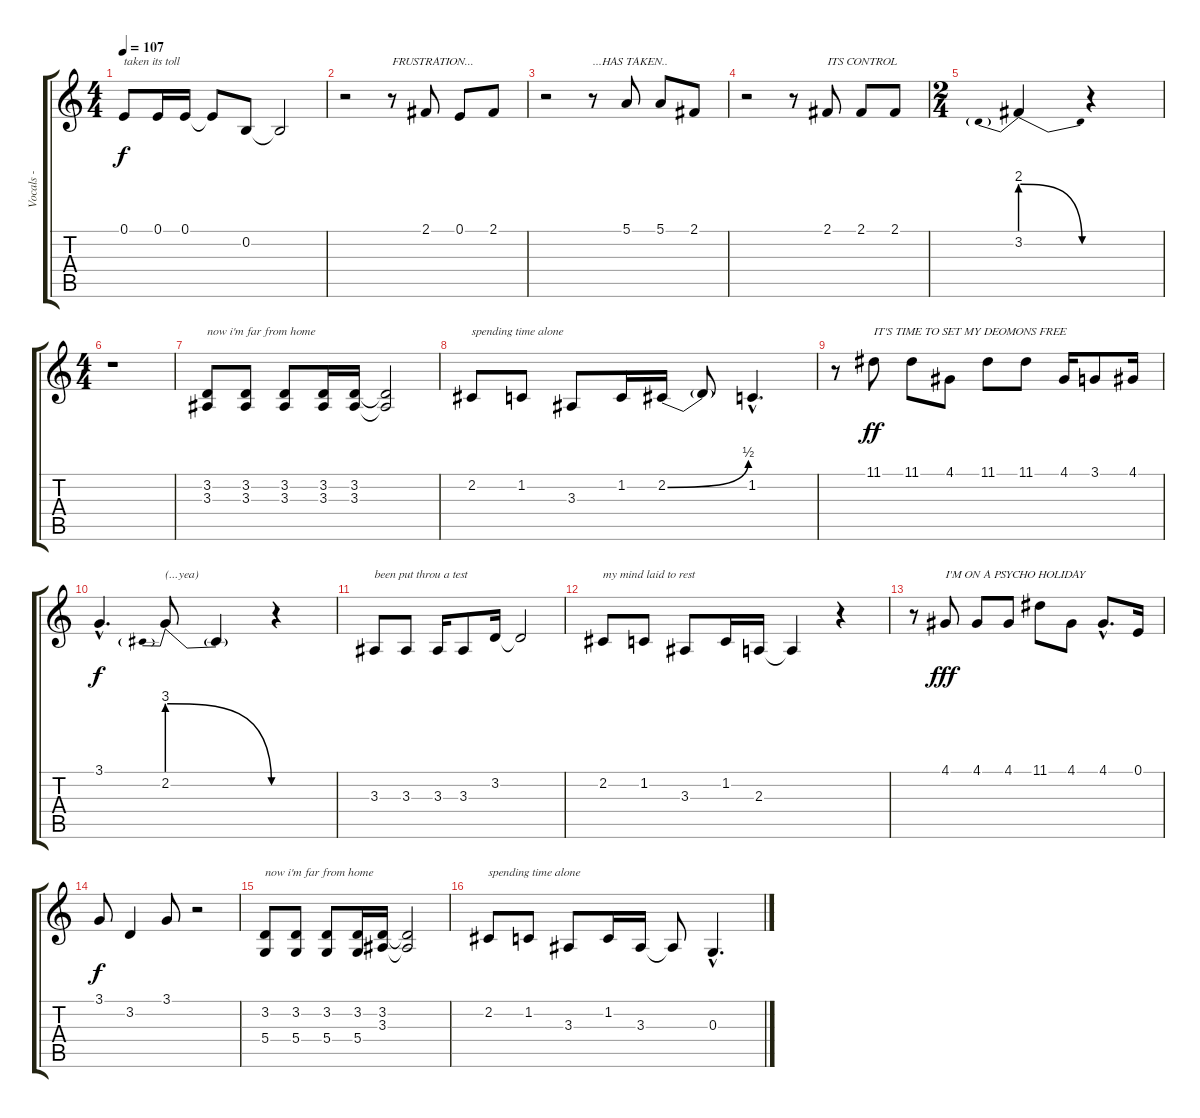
\track ("Vocals -  Phill" "Vocals -  ") {instrument lead2sawtooth}
\staff {score tabs}
\tuning (E4 B3 G3 D3 A2 E2) {hide}
\ts (4 4)
\tempo 107
\clef g2
\ks c
0.1.8{txt "taken its toll" dy f} 0.1.16 0.1.16 0.1{t}.8 0.2.8 0.2{t}.2 |
r.2 r.8{txt "FRUSTRATION..."} 2.1.8 0.1.8 2.1.8 |
r.2 r.8{txt "...HAS TAKEN.."} 5.1.8 5.1.8 2.1.8 |
r.2 r.8 2.1.8{txt "ITS CONTROL"} 2.1.8 2.1.8 |
\ts (2 4)
3.2{be (prebendrelease 0 8 60 0)}.4 r.4 |
\ts (4 4)
r.1 |
(3.2 3.3).8{txt "now i'm far from home "} (3.2 3.3).8 (3.2 3.3).8 (3.2 3.3).16 (3.2 3.3).16 (3.2{t} 3.3{t}).2 |
2.2.8{txt "spending time alone"} 1.2.8 3.3.8 1.2.16 2.2{be (bend 0 0 60 2)}.16 2.2{t}.8 1.2{hac}.4{d} |
r.8 11.1.8{txt "IT'S TIME TO SET MY DEOMONS FREE" dy ff} 11.1.8 4.1.8 11.1.8 11.1.8 4.1.16 3.1.8 4.1.16 |
3.1{hac}.4{d dy f} 2.2{be (prebendrelease 0 12 60 0)}.8{txt "(...yea)"} 2.2{t}.4 r.4 |
3.3.8{txt "been put throu a test"} 3.3.8 3.3.16 3.3.8 3.2.16 3.2{t}.2 |
2.2.8{txt "my mind laid to rest"} 1.2.8 3.3.8 1.2.16 2.3.16 2.3{t}.4 r.4 |
r.8 4.1.8{txt "I'M ON A PSYCHO HOLIDAY" dy fff} 4.1.8 4.1.8 11.1.8 4.1.8 4.1{hac}.8{d} 0.1.16 |
3.1.8{dy f} 3.2.4 3.1.8 r.2 |
(3.2 5.4).8{txt "now i'm far from home "} (3.2 5.4).8 (3.2 5.4).8 (3.2 5.4).16 (3.2 3.3).16 (3.2{t} 3.3{t}).2 |
2.2.8{txt "spending time alone"} 1.2.8 3.3.8 1.2.16 3.3.16 3.3{t}.8 0.3{hac}.4{d}
